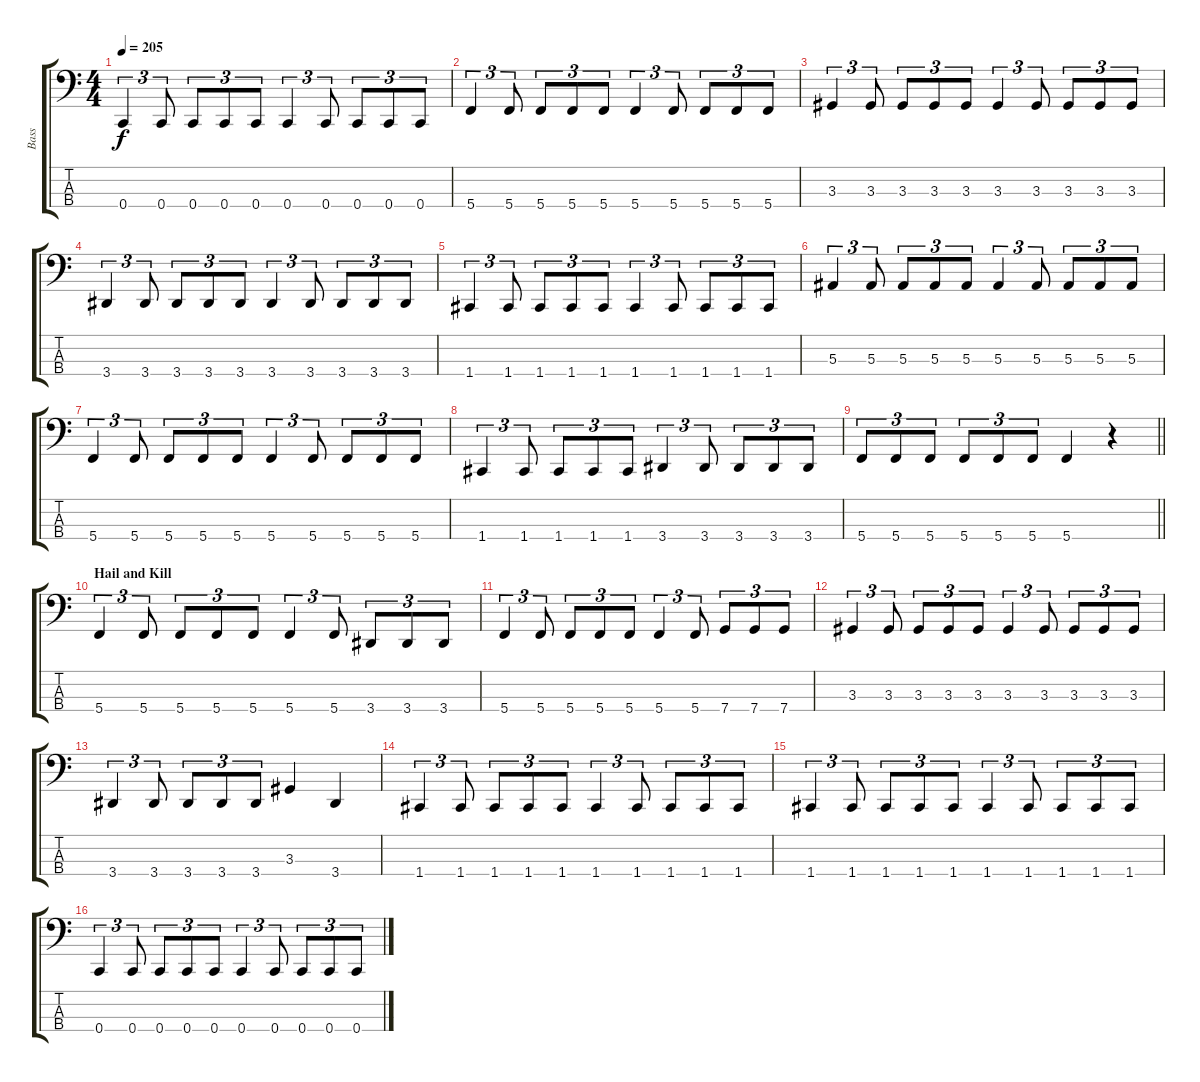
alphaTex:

\track ("Bass" "Bass") {instrument electricbassfinger}
\staff {score tabs}
\tuning (Eb2 Bb1 F1 C1) {hide}
\ts (4 4)
\tempo 205
\clef f4
\ks c
0.4.4{tu (3 2) dy f} 0.4.8{tu (3 2)} 0.4.8{tu (3 2)} 0.4.8{tu (3 2)} 0.4.8{tu (3 2)} 0.4.4{tu (3 2)} 0.4.8{tu (3 2)} 0.4.8{tu (3 2)} 0.4.8{tu (3 2)} 0.4.8{tu (3 2)} |
5.4.4{tu (3 2)} 5.4.8{tu (3 2)} 5.4.8{tu (3 2)} 5.4.8{tu (3 2)} 5.4.8{tu (3 2)} 5.4.4{tu (3 2)} 5.4.8{tu (3 2)} 5.4.8{tu (3 2)} 5.4.8{tu (3 2)} 5.4.8{tu (3 2)} |
3.3.4{tu (3 2)} 3.3.8{tu (3 2)} 3.3.8{tu (3 2)} 3.3.8{tu (3 2)} 3.3.8{tu (3 2)} 3.3.4{tu (3 2)} 3.3.8{tu (3 2)} 3.3.8{tu (3 2)} 3.3.8{tu (3 2)} 3.3.8{tu (3 2)} |
3.4.4{tu (3 2)} 3.4.8{tu (3 2)} 3.4.8{tu (3 2)} 3.4.8{tu (3 2)} 3.4.8{tu (3 2)} 3.4.4{tu (3 2)} 3.4.8{tu (3 2)} 3.4.8{tu (3 2)} 3.4.8{tu (3 2)} 3.4.8{tu (3 2)} |
1.4.4{tu (3 2)} 1.4.8{tu (3 2)} 1.4.8{tu (3 2)} 1.4.8{tu (3 2)} 1.4.8{tu (3 2)} 1.4.4{tu (3 2)} 1.4.8{tu (3 2)} 1.4.8{tu (3 2)} 1.4.8{tu (3 2)} 1.4.8{tu (3 2)} |
5.3.4{tu (3 2)} 5.3.8{tu (3 2)} 5.3.8{tu (3 2)} 5.3.8{tu (3 2)} 5.3.8{tu (3 2)} 5.3.4{tu (3 2)} 5.3.8{tu (3 2)} 5.3.8{tu (3 2)} 5.3.8{tu (3 2)} 5.3.8{tu (3 2)} |
5.4.4{tu (3 2)} 5.4.8{tu (3 2)} 5.4.8{tu (3 2)} 5.4.8{tu (3 2)} 5.4.8{tu (3 2)} 5.4.4{tu (3 2)} 5.4.8{tu (3 2)} 5.4.8{tu (3 2)} 5.4.8{tu (3 2)} 5.4.8{tu (3 2)} |
1.4.4{tu (3 2)} 1.4.8{tu (3 2)} 1.4.8{tu (3 2)} 1.4.8{tu (3 2)} 1.4.8{tu (3 2)} 3.4.4{tu (3 2)} 3.4.8{tu (3 2)} 3.4.8{tu (3 2)} 3.4.8{tu (3 2)} 3.4.8{tu (3 2)} |
\barLineRight lightlight
5.4.8{tu (3 2)} 5.4.8{tu (3 2)} 5.4.8{tu (3 2)} 5.4.8{tu (3 2)} 5.4.8{tu (3 2)} 5.4.8{tu (3 2)} 5.4.4 r.4 |
\section ("" "Hail and Kill")
5.4.4{tu (3 2)} 5.4.8{tu (3 2)} 5.4.8{tu (3 2)} 5.4.8{tu (3 2)} 5.4.8{tu (3 2)} 5.4.4{tu (3 2)} 5.4.8{tu (3 2)} 3.4.8{tu (3 2)} 3.4.8{tu (3 2)} 3.4.8{tu (3 2)} |
5.4.4{tu (3 2)} 5.4.8{tu (3 2)} 5.4.8{tu (3 2)} 5.4.8{tu (3 2)} 5.4.8{tu (3 2)} 5.4.4{tu (3 2)} 5.4.8{tu (3 2)} 7.4.8{tu (3 2)} 7.4.8{tu (3 2)} 7.4.8{tu (3 2)} |
3.3.4{tu (3 2)} 3.3.8{tu (3 2)} 3.3.8{tu (3 2)} 3.3.8{tu (3 2)} 3.3.8{tu (3 2)} 3.3.4{tu (3 2)} 3.3.8{tu (3 2)} 3.3.8{tu (3 2)} 3.3.8{tu (3 2)} 3.3.8{tu (3 2)} |
3.4.4{tu (3 2)} 3.4.8{tu (3 2)} 3.4.8{tu (3 2)} 3.4.8{tu (3 2)} 3.4.8{tu (3 2)} 3.3.4 3.4.4 |
1.4.4{tu (3 2)} 1.4.8{tu (3 2)} 1.4.8{tu (3 2)} 1.4.8{tu (3 2)} 1.4.8{tu (3 2)} 1.4.4{tu (3 2)} 1.4.8{tu (3 2)} 1.4.8{tu (3 2)} 1.4.8{tu (3 2)} 1.4.8{tu (3 2)} |
1.4.4{tu (3 2)} 1.4.8{tu (3 2)} 1.4.8{tu (3 2)} 1.4.8{tu (3 2)} 1.4.8{tu (3 2)} 1.4.4{tu (3 2)} 1.4.8{tu (3 2)} 1.4.8{tu (3 2)} 1.4.8{tu (3 2)} 1.4.8{tu (3 2)} |
0.4.4{tu (3 2)} 0.4.8{tu (3 2)} 0.4.8{tu (3 2)} 0.4.8{tu (3 2)} 0.4.8{tu (3 2)} 0.4.4{tu (3 2)} 0.4.8{tu (3 2)} 0.4.8{tu (3 2)} 0.4.8{tu (3 2)} 0.4.8{tu (3 2)}
